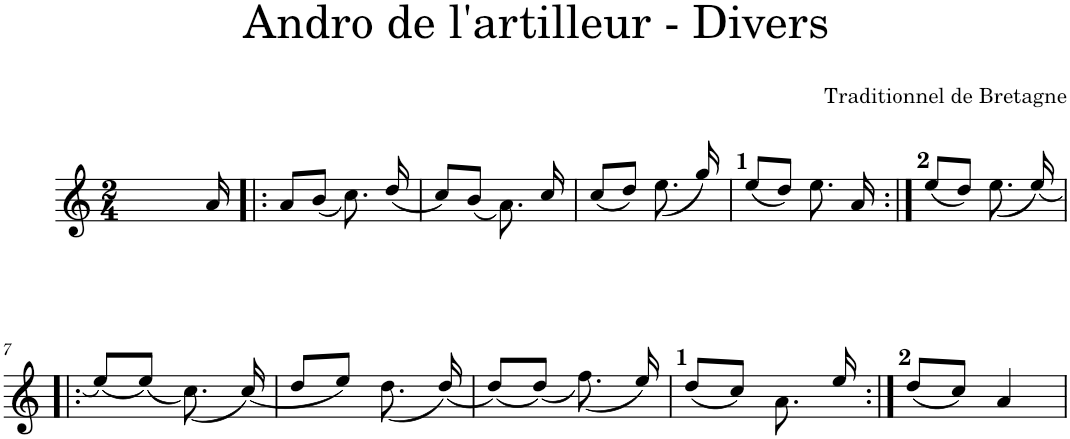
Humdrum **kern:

**kern
*part1
*staff1
*I"Accordion
*I'Acc
*clefG2
*k[]
*M2/4
=1
4..ryy
16a/
=2!|:
*^
2ryy	8a/L
.	(8b/J
.	8.cc\)
.	(16dd/
=3	=3
2ryy	8cc/L)
.	(8b/J
.	8.a\)
.	16cc/
=4	=4
2ryy	(8cc/L
.	8dd/J)
.	(8.ee\
.	16gg/)
=5	=5
4ryy	(8ee/L
.	8dd/J)
8.ee\	4ryy
16a/	.
=6:|!	=6:|!
2ryy	(8ee/L
.	8dd/J)
.	(8.ee\
.	(16ee/)
!!LO:LB:g=z	!!
=7!|:	=7!|:
2ryy	(8ee/L)
.	(8ee/J)
.	(8.cc\)
.	(16cc/)
=8	=8
2ryy	8dd/L
.	8ee/J)
.	(8.dd\
.	(16dd/)
=9	=9
2ryy	(8dd/L)
.	(8dd/J)
.	(8.ff\)
.	16ee/)
=10	=10
2ryy	(8dd/L
.	8cc/J)
.	8.a\
.	16ee/
=11:|!	=11:|!
4ryy	(8dd/L
.	8cc/J)
4a/	4ryy
*v	*v
=
*-
